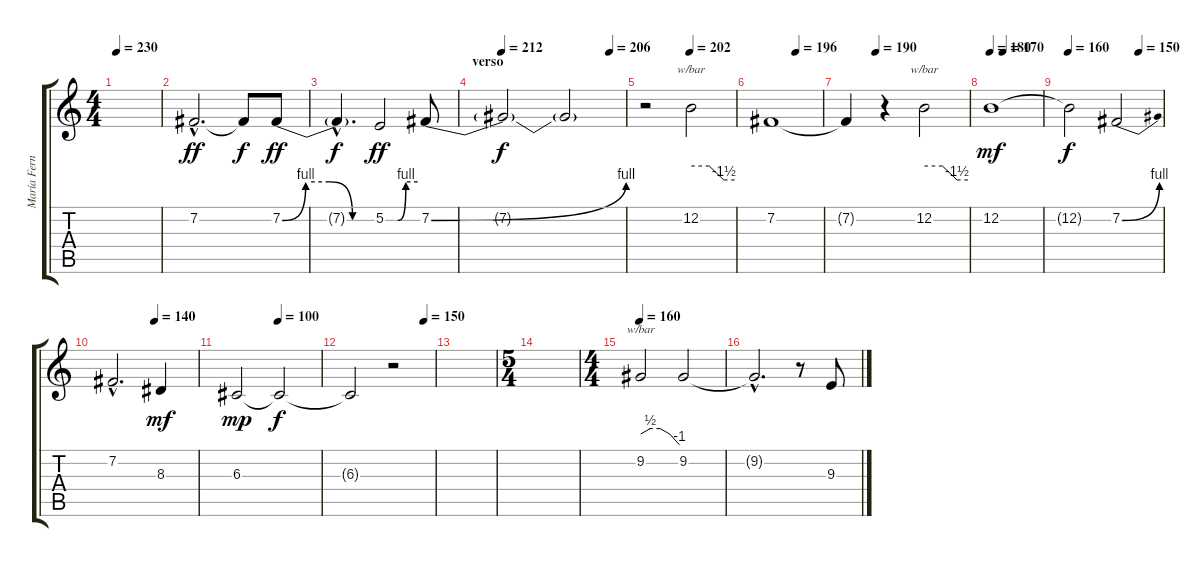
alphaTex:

\track ("María Fernanda (voz)" "María Fern") {instrument lead3calliope}
\staff {score tabs}
\tuning (E4 B3 G3 D3 A2 E2) {hide}
\ts (4 4)
\tempo 230
\clef g2
\ks c
|
7.2{hac}.2{d dy ff volume 10} 7.2{t}.8{dy f} 7.2{be (custom 0 0 15 4 30 4 45 0 60 0)}.8{dy ff} |
7.2{hac t}.4{d dy f} 5.2{be (custom 0 0 23 0 38 4 60 4)}.2{dy ff} 7.2{be (bend 0 0 60 4)}.8 |
\section ("" "verso")
\tempo 212
\tempo (206 0.875)
7.2{t}.2{dy f} 7.2{t}.2{volume 9} |
\tempo (202 0.5)
r.2{volume 10} 12.2.2{tbe (custom default 0 0 25 0 45 -6 60 -6)} |
\tempo (196 0.5)
7.2.1 |
\tempo (190 0.25)
7.2{t}.4 r.4 12.2.2{tbe (custom default 0 0 25 0 45 -6 60 -6)} |
\tempo 180
\tempo (170 0.25)
12.2.1{dy mf} |
\tempo 160
\tempo (150 0.75)
12.2{t}.2{dy f} 7.2{be (bend 0 0 60 4)}.2 |
\tempo (140 0.5)
7.2{hac}.2{d} 8.3.4{dy mf} |
\tempo (100 0.5)
6.3.2{dy mp} 6.3{t}.2{dy f volume 9} |
\tempo (150 0.875)
6.3{t}.2{volume 8} r.2 |
|
\ts (5 4)
|
\ts (4 4)
\tempo 160
9.2.2{tbe (custom default 0 0 15 2 30 2 45 0 60 -4) volume 10} 9.2.2 |
9.2{hac t}.2{d} r.8 9.3.8
